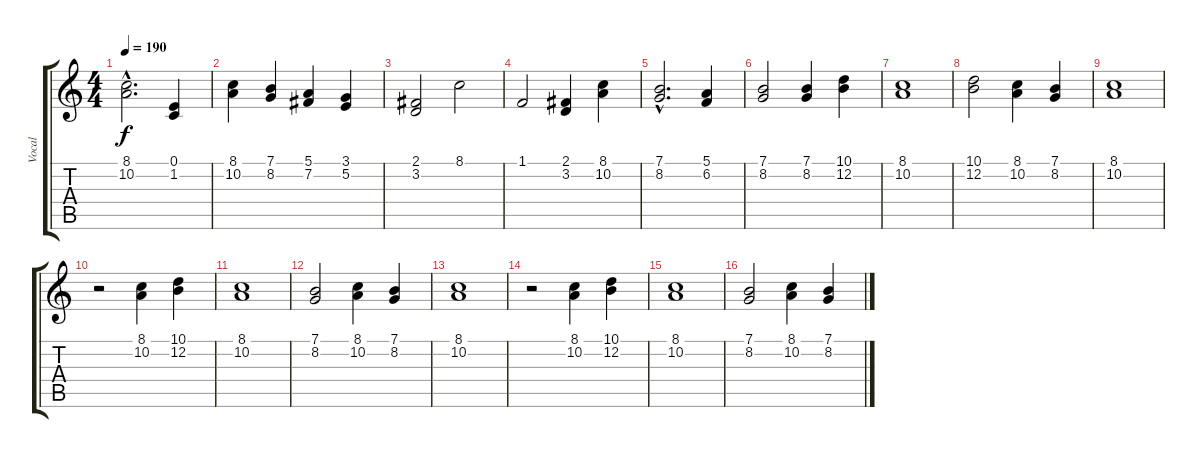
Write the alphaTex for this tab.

\track ("Vocal" "Vocal") {instrument flute}
\staff {score tabs}
\tuning (E4 B3 G3 D3 A2 E2) {hide}
\ts (4 4)
\tempo 190
\clef g2
\ks c
(8.1{hac} 10.2{hac}).2{d dy f} (0.1 1.2).4 |
(8.1 10.2).4 (7.1 8.2).4 (5.1 7.2).4 (3.1 5.2).4 |
(2.1 3.2).2 8.1.2 |
1.1.2 (2.1 3.2).4 (8.1 10.2).4 |
(7.1{hac} 8.2{hac}).2{d} (5.1 6.2).4 |
(7.1 8.2).2 (7.1 8.2).4 (10.1 12.2).4 |
(8.1 10.2).1 |
(10.1 12.2).2 (8.1 10.2).4 (7.1 8.2).4 |
(8.1 10.2).1 |
r.2 (8.1 10.2).4 (10.1 12.2).4 |
(8.1 10.2).1 |
(7.1 8.2).2 (8.1 10.2).4 (7.1 8.2).4 |
(8.1 10.2).1 |
r.2 (8.1 10.2).4 (10.1 12.2).4 |
(8.1 10.2).1 |
(7.1 8.2).2 (8.1 10.2).4 (7.1 8.2).4
